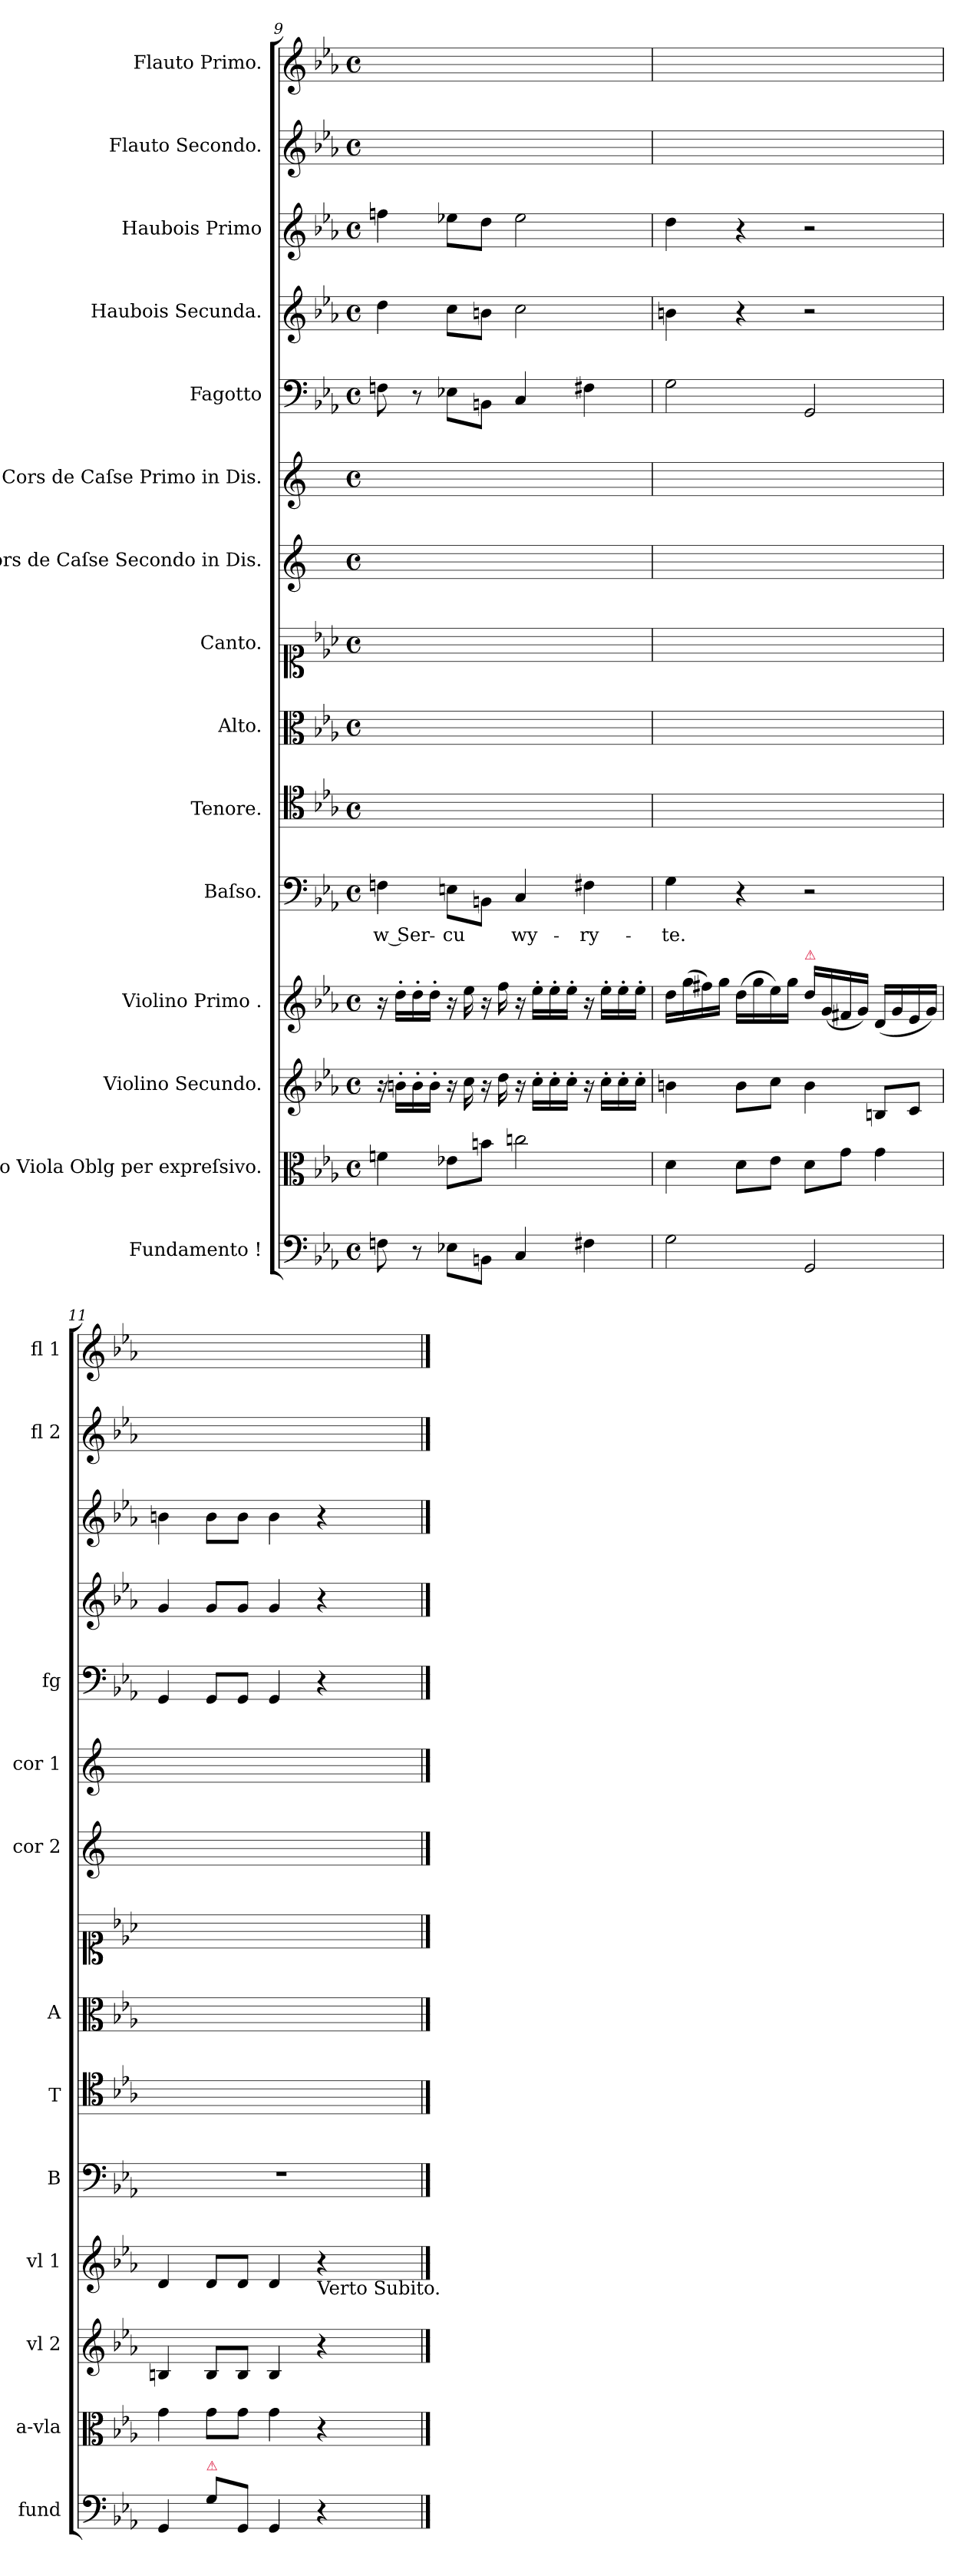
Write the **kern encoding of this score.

**kern	**kern	**kern	**kern	**kern	**text	**kern	**kern	**kern	**kern	**kern	**kern	**kern	**kern	**kern	**kern
*part15	*part14	*part13	*part12	*part11	*part11	*part10	*part9	*part8	*part7	*part6	*part5	*part4	*part3	*part2	*part1
*staff15	*staff14	*staff13	*staff12	*staff11	*staff11	*staff10	*staff9	*staff8	*staff7	*staff6	*staff5	*staff4	*staff3	*staff2	*staff1
*I"Fundamento !	*I"Alto Viola Oblg per expreſsivo.	*I"Violino Secundo.	*I"Violino Primo .	*I"Baſso.	*	*I"Tenore.	*I"Alto.	*I"Canto.	*I"Cors de Caſse Secondo in Dis.	*I"Cors de Caſse Primo in Dis.	*I"Fagotto	*I"Haubois Secunda.	*I"Haubois Primo	*I"Flauto Secondo.	*I"Flauto Primo.
*I'fund	*I'a-vla	*I'vl 2	*I'vl 1	*I'B	*	*I'T	*I'A	*	*I'cor 2	*I'cor 1	*I'fg	*	*	*I'fl 2	*I'fl 1
*clefF4	*clefC3	*clefG2	*clefG2	*clefF4	*	*clefC4	*clefC3	*clefC1	*clefG2	*clefG2	*clefF4	*clefG2	*clefG2	*clefG2	*clefG2
*	*	*	*	*	*	*	*	*	*ITrd-2c-3	*ITrd-2c-3	*	*	*	*	*
*k[b-e-a-]	*k[b-e-a-]	*k[b-e-a-]	*k[b-e-a-]	*k[b-e-a-]	*	*k[b-e-a-]	*k[b-e-a-]	*k[b-e-a-]	*k[b-e-a-]	*k[b-e-a-]	*k[b-e-a-]	*k[b-e-a-]	*k[b-e-a-]	*k[b-e-a-]	*k[b-e-a-]
*c:	*c:	*c:	*c:	*c:	*	*c:	*c:	*c:	*c:	*c:	*c:	*c:	*c:	*c:	*c:
*M4/4	*M4/4	*M4/4	*M4/4	*M4/4	*	*M4/4	*M4/4	*M4/4	*M4/4	*M4/4	*M4/4	*M4/4	*M4/4	*M4/4	*M4/4
*met(c)	*met(c)	*met(c)	*met(c)	*met(c)	*	*met(c)	*met(c)	*met(c)	*met(c)	*met(c)	*met(c)	*met(c)	*met(c)	*met(c)	*met(c)
=9	=9	=9	=9	=9	=9	=9	=9	=9	=9	=9	=9	=9	=9	=9	=9
8Fn\	4fn\	16r	16r	4Fn\	w Ser-	1ryy	1ryy	1ryy	1ryy	1ryy	8Fn\	4dd\	4ffn\	1ryy	1ryy
.	.	16bn'\LL	16dd'\LL	.	.	.	.	.	.	.	.	.	.	.	.
8r	.	16b'\	16dd'\	.	.	.	.	.	.	.	8r	.	.	.	.
.	.	16b'\JJ	16dd'\JJ	.	.	.	.	.	.	.	.	.	.	.	.
8E-X\L	8e-X\L	16r	16r	8En\L	-cu	.	.	.	.	.	8E-X\L	8cc\L	8ee-X\L	.	.
.	.	16cc\	16ee-\	.	.	.	.	.	.	.	.	.	.	.	.
8BBn\J	8bn\J	16r	16r	8BBn\J	.	.	.	.	.	.	8BBn\J	8bn\J	8dd\J	.	.
.	.	16dd\	16ff\	.	.	.	.	.	.	.	.	.	.	.	.
4C/	2ccn\	16r	16r	4C/	wy-	.	.	.	.	.	4C/	2cc\	2ee-\	.	.
.	.	16cc'\LL	16ee-'\LL	.	.	.	.	.	.	.	.	.	.	.	.
.	.	16cc'\	16ee-'\	.	.	.	.	.	.	.	.	.	.	.	.
.	.	16cc'\JJ	16ee-'\JJ	.	.	.	.	.	.	.	.	.	.	.	.
4F#X\	.	16r	16r	4F#X\	-ry-	.	.	.	.	.	4F#X\	.	.	.	.
.	.	16cc'\LL	16ee-'\LL	.	.	.	.	.	.	.	.	.	.	.	.
.	.	16cc'\	16ee-'\	.	.	.	.	.	.	.	.	.	.	.	.
.	.	16cc'\JJ	16ee-'\JJ	.	.	.	.	.	.	.	.	.	.	.	.
=10	=10	=10	=10	=10	=10	=10	=10	=10	=10	=10	=10	=10	=10	=10	=10
2G\	4d\	4bn\	16dd\LL	4G\	-te.	1ryy	1ryy	1ryy	1ryy	1ryy	2G\	4bn\	4dd\	1ryy	1ryy
.	.	.	(16gg\	.	.	.	.	.	.	.	.	.	.	.	.
.	.	.	16ff#X\)	.	.	.	.	.	.	.	.	.	.	.	.
.	.	.	16gg\JJ	.	.	.	.	.	.	.	.	.	.	.	.
.	8d\L	8b\L	(16dd\LL	4r	.	.	.	.	.	.	.	4r	4r	.	.
.	.	.	16gg\	.	.	.	.	.	.	.	.	.	.	.	.
.	8e-\J	8cc\J	16ee-\)	.	.	.	.	.	.	.	.	.	.	.	.
.	.	.	16gg\JJ	.	.	.	.	.	.	.	.	.	.	.	.
!	!	!	!LO:TX:a:color=crimson:t=⚠	!	!	!	!	!	!	!	!	!	!	!	!
2GG/	8d\L	4b\	16dd\LL	2r	.	.	.	.	.	.	2GG/	2r	2r	.	.
.	.	.	(16g/	.	.	.	.	.	.	.	.	.	.	.	.
.	8g\J	.	16f#X/	.	.	.	.	.	.	.	.	.	.	.	.
.	.	.	16g/JJ)	.	.	.	.	.	.	.	.	.	.	.	.
.	4g\	8Bn/L	(16d/LL	.	.	.	.	.	.	.	.	.	.	.	.
.	.	.	16g/	.	.	.	.	.	.	.	.	.	.	.	.
.	.	8c/J	16e-/	.	.	.	.	.	.	.	.	.	.	.	.
.	.	.	16g/JJ)	.	.	.	.	.	.	.	.	.	.	.	.
=11	=11	=11	=11	=11	=11	=11	=11	=11	=11	=11	=11	=11	=11	=11	=11
4GG/	4g\	4Bn/	4d/	1r	.	1ryy	1ryy	1ryy	1ryy	1ryy	4GG/	4g/	4bn\	1ryy	1ryy
!LO:TX:a:color=crimson:t=⚠	!	!	!	!	!	!	!	!	!	!	!	!	!	!	!
8G\L	8g\L	8B/L	8d/L	.	.	.	.	.	.	.	8GG/L	8g/L	8b\L	.	.
8GG/J	8g\J	8B/J	8d/J	.	.	.	.	.	.	.	8GG/J	8g/J	8b\J	.	.
4GG/	4g\	4B/	4d/	.	.	.	.	.	.	.	4GG/	4g/	4b\	.	.
!	!	!	!LO:TX:b:t=Verto Subito.	!	!	!	!	!	!	!	!	!	!	!	!
4r	4r	4r	4r	.	.	.	.	.	.	.	4r	4r	4r	.	.
==	==	==	==	==	==	==	==	==	==	==	==	==	==	==	==
*-	*-	*-	*-	*-	*-	*-	*-	*-	*-	*-	*-	*-	*-	*-	*-
